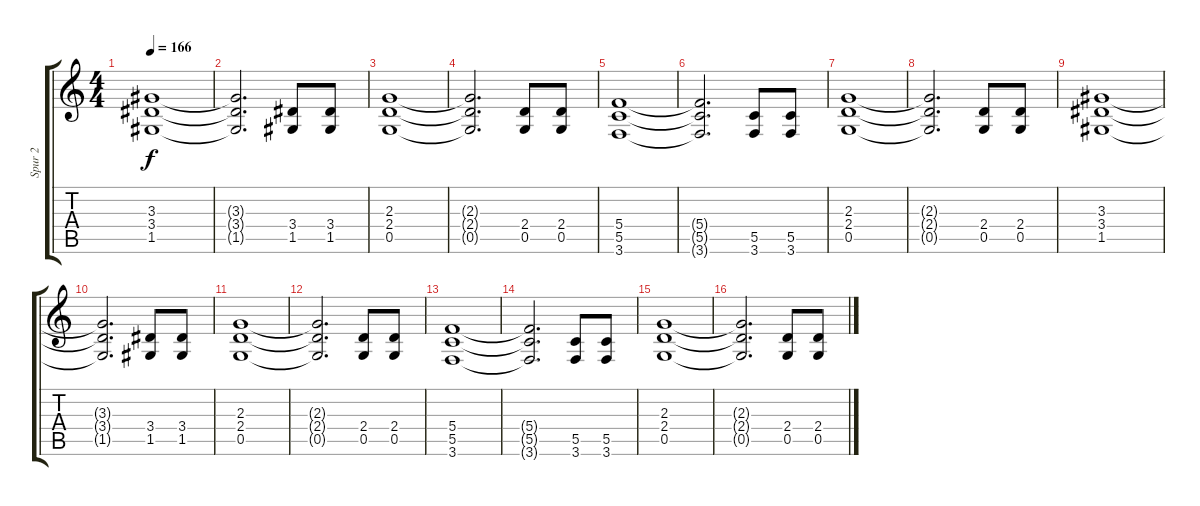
\track ("Spur 2" "Spur 2") {instrument distortionguitar}
\staff {score tabs}
\tuning (D4 A3 F3 C3 G2 D2) {hide}
\ts (4 4)
\tempo 166
\clef g2
\ks c
(3.3 3.4 1.5).1{dy f} |
(3.3{t} 3.4{t} 1.5{t}).2{d} (3.4 1.5).8 (3.4 1.5).8 |
(2.3 2.4 0.5).1 |
(2.3{t} 2.4{t} 0.5{t}).2{d} (2.4 0.5).8 (2.4 0.5).8 |
(5.4 5.5 3.6).1 |
(5.4{t} 5.5{t} 3.6{t}).2{d} (5.5 3.6).8 (5.5 3.6).8 |
(2.3 2.4 0.5).1 |
(2.3{t} 2.4{t} 0.5{t}).2{d} (2.4 0.5).8 (2.4 0.5).8 |
(3.3 3.4 1.5).1 |
(3.3{t} 3.4{t} 1.5{t}).2{d} (3.4 1.5).8 (3.4 1.5).8 |
(2.3 2.4 0.5).1 |
(2.3{t} 2.4{t} 0.5{t}).2{d} (2.4 0.5).8 (2.4 0.5).8 |
(5.4 5.5 3.6).1 |
(5.4{t} 5.5{t} 3.6{t}).2{d} (5.5 3.6).8 (5.5 3.6).8 |
(2.3 2.4 0.5).1 |
(2.3{t} 2.4{t} 0.5{t}).2{d} (2.4 0.5).8 (2.4 0.5).8
